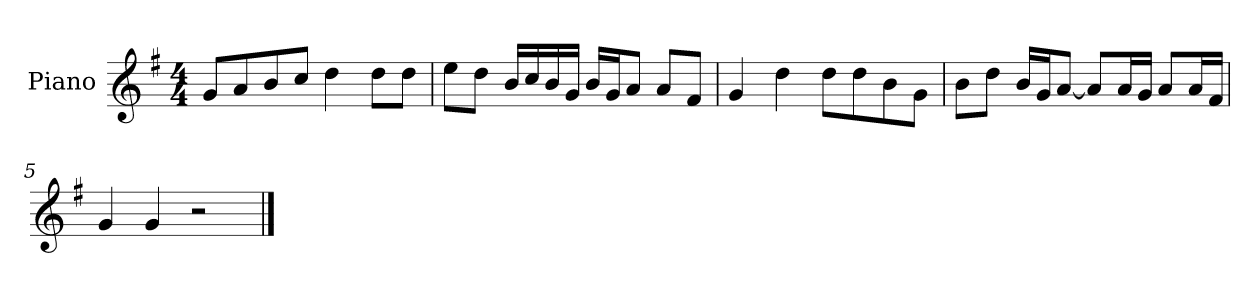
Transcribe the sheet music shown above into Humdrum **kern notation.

**kern
*part1
*staff1
*I"Piano
*I'P-no
*clefG2
*k[f#]
*M4/4
*MM90
=1
8g/L
8a/
8b/
8cc/J
4dd\
8dd\L
8dd\J
=2
8ee\L
8dd\J
16b/LL
16cc/
16b/
16g/JJ
16b/LL
16g/J
8a/J
8a/L
8f#/J
=3
4g/
4dd\
8dd\L
8dd\
8b\
8g\J
=4
8b\L
8dd\J
16b/LL
16g/J
[8a/J
8a/L]
16a/L
16g/JJ
8a/L
16a/L
16f#/JJ
=5
4g/
4g/
2r
==
*-
